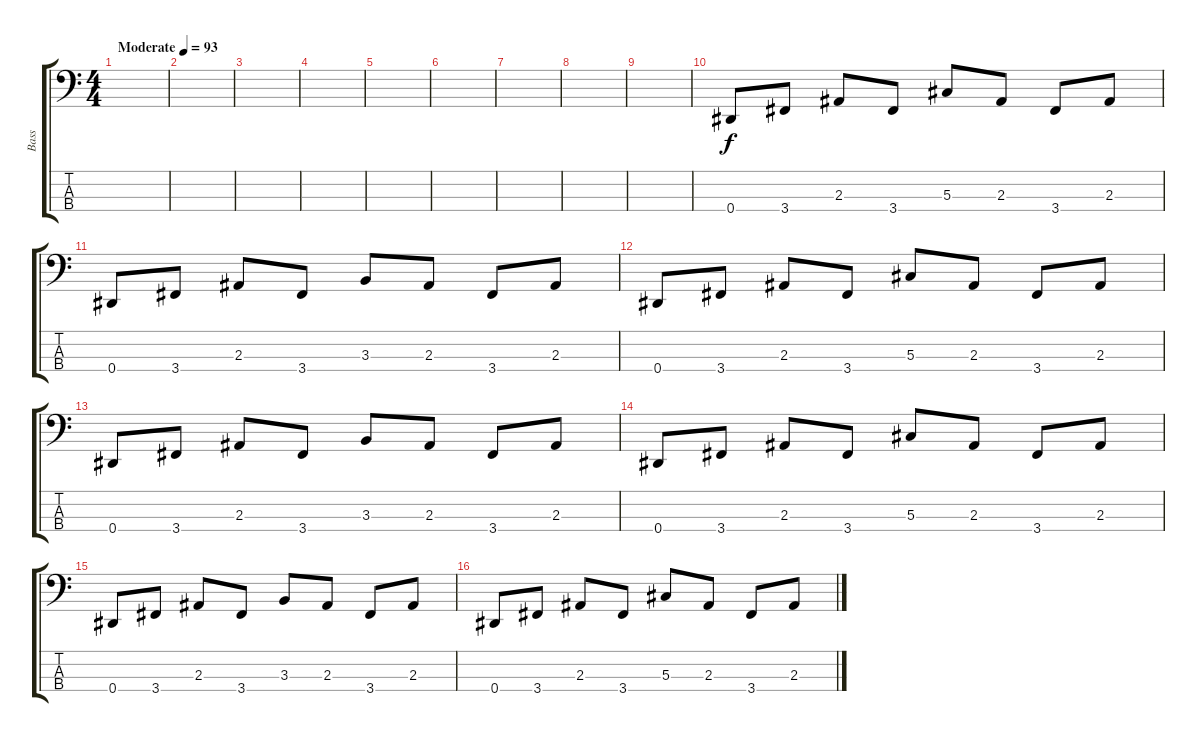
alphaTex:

\track ("Bass" "Bass") {instrument electricbasspick}
\staff {score tabs}
\tuning (Gb2 Db2 Ab1 Eb1) {hide}
\ts (4 4)
\tempo (93 "Moderate")
\clef f4
\ks c
|
|
|
|
|
|
|
|
|
0.4.8 3.4.8 2.3.8 3.4.8 5.3.8 2.3.8 3.4.8 2.3.8 |
0.4.8 3.4.8 2.3.8 3.4.8 3.3.8 2.3.8 3.4.8 2.3.8 |
0.4.8 3.4.8 2.3.8 3.4.8 5.3.8 2.3.8 3.4.8 2.3.8 |
0.4.8 3.4.8 2.3.8 3.4.8 3.3.8 2.3.8 3.4.8 2.3.8 |
0.4.8 3.4.8 2.3.8 3.4.8 5.3.8 2.3.8 3.4.8 2.3.8 |
0.4.8 3.4.8 2.3.8 3.4.8 3.3.8 2.3.8 3.4.8 2.3.8 |
0.4.8 3.4.8 2.3.8 3.4.8 5.3.8 2.3.8 3.4.8 2.3.8
